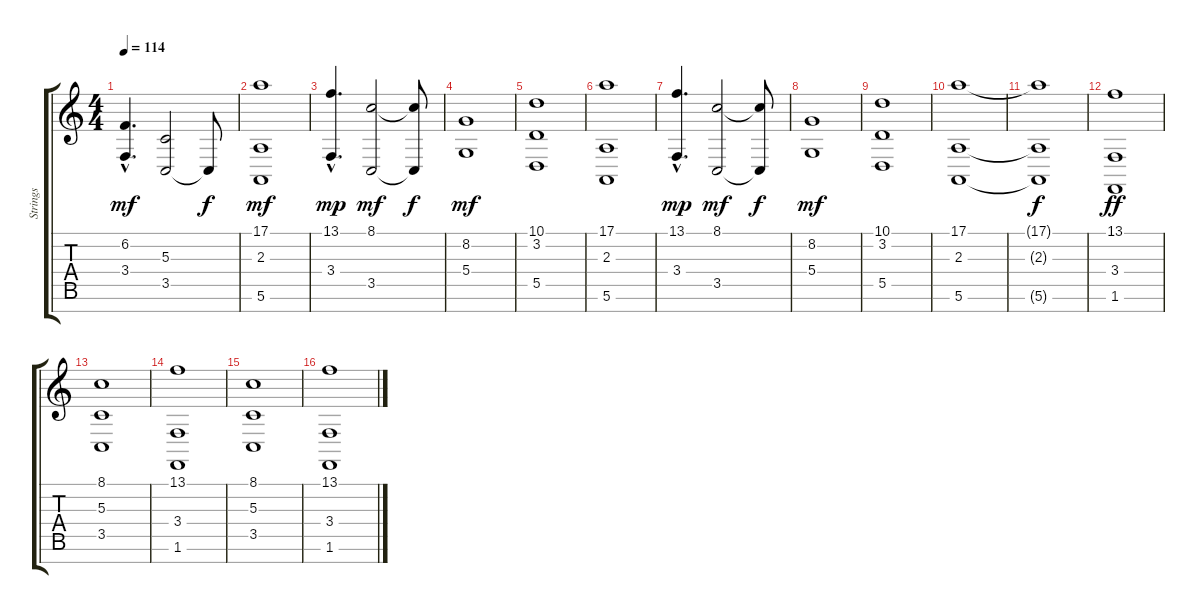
\track ("Strings" "Strings") {instrument synthstrings1}
\staff {score tabs}
\tuning (E4 B3 G3 D3 A2 E2 B1) {hide}
\ts (4 4)
\tempo 114
\clef g2
\ks c
(6.2{hac} 3.4{hac}).4{d dy mf} (5.3 3.5).2 3.5{t}.8{dy f} |
(17.1 2.3 5.6).1{dy mf} |
(13.1{hac} 3.4{hac}).4{d dy mp} (8.1 3.5).2{dy mf} (8.1{t} 3.5{t}).8{dy f} |
(8.2 5.4).1{dy mf} |
(10.1 3.2 5.5).1 |
(17.1 2.3 5.6).1 |
(13.1{hac} 3.4{hac}).4{d dy mp} (8.1 3.5).2{dy mf} (8.1{t} 3.5{t}).8{dy f} |
(8.2 5.4).1{dy mf} |
(10.1 3.2 5.5).1 |
(17.1 2.3 5.6).1 |
(17.1{t} 2.3{t} 5.6{t}).1{dy f} |
(13.1 3.4 1.6).1{dy ff} |
(8.1 5.3 3.5).1 |
(13.1 3.4 1.6).1 |
(8.1 5.3 3.5).1 |
(13.1 3.4 1.6).1
